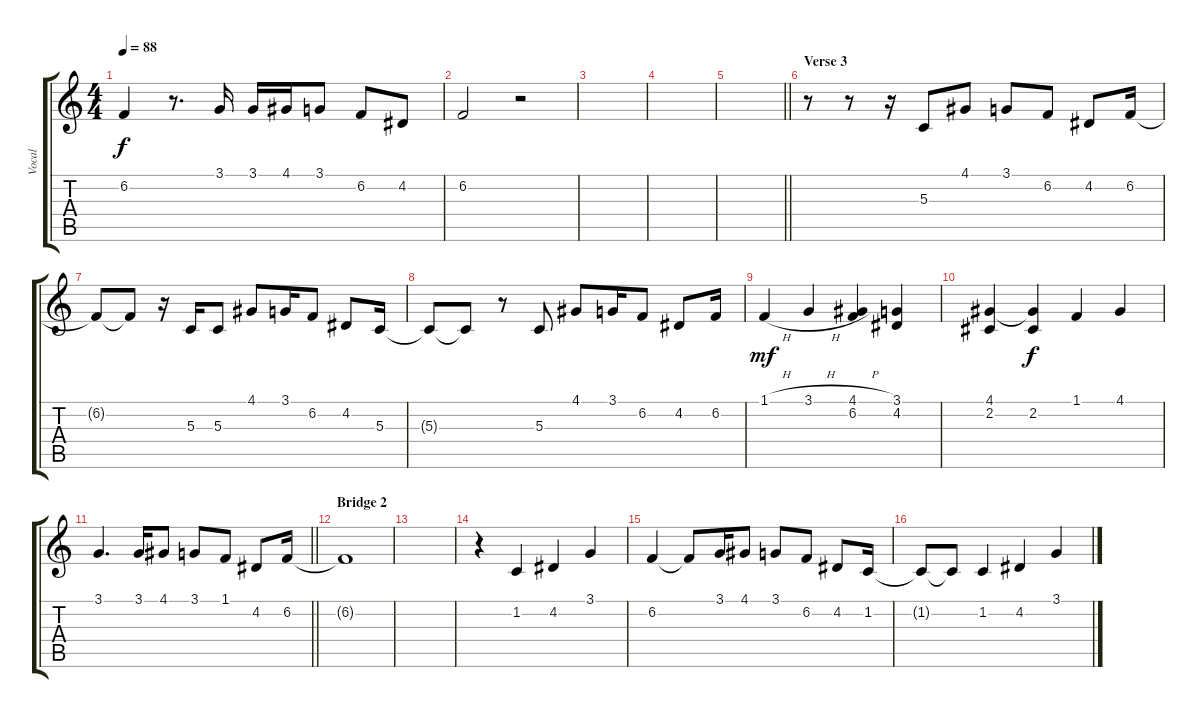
\track ("Vocal" "Vocal") {instrument altosax}
\staff {score tabs}
\tuning (E4 B3 G3 D3 A2 E2) {hide}
\ts (4 4)
\tempo 88
\clef g2
\ks c
6.2.4{dy f} r.8{d} 3.1.16 3.1.16 4.1.16 3.1.8 6.2.8 4.2.8 |
6.2.2 r.2 |
|
|
\barLineRight lightlight
|
\section ("" "Verse 3")
r.8 r.8 r.16 5.3.8 4.1.8 3.1.8 6.2.8 4.2.8 6.2.16 |
6.2{t}.8 6.2{t}.8 r.16 5.3.16 5.3.8 4.1.8 3.1.16 6.2.8 4.2.8 5.3.16 |
5.3{t}.8 5.3{t}.8 r.8 5.3.8 4.1.8 3.1.16 6.2.8 4.2.8 6.2.16 |
1.1{h}.4{dy mf} 3.1{h}.4 (4.1{h} 6.2).4 (3.1 4.2).4 |
(4.1 2.2).4 (4.1{t} 2.2).4{dy f} 1.1.4 4.1.4 |
\barLineRight lightlight
3.1.4{d} 3.1.16 4.1.8 3.1.8 1.1.8 4.2.8 6.2.16 |
\section ("" "Bridge 2")
6.2{t}.1 |
|
r.4{volume 13} 1.2.4 4.2.4 3.1.4 |
6.2.4 6.2{t}.8 3.1.16 4.1.8 3.1.8 6.2.8 4.2.8 1.2.16 |
1.2{t}.8 1.2{t}.8 1.2.4 4.2.4 3.1.4
